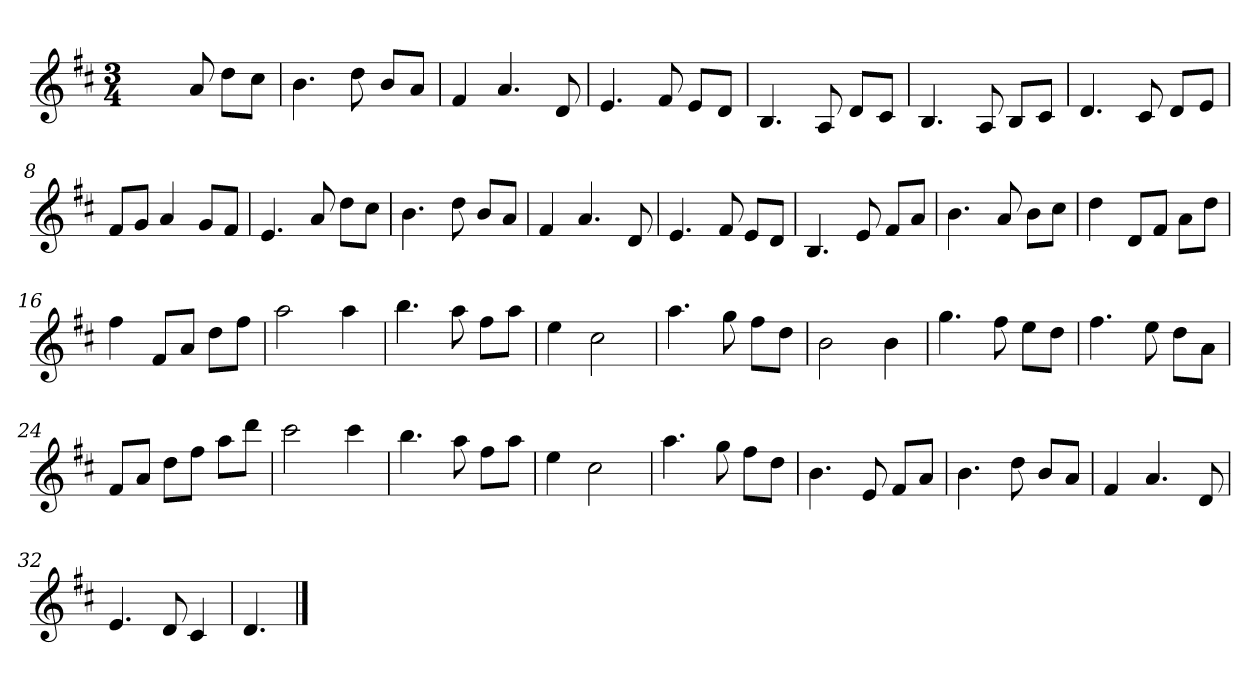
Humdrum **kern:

**kern
*part1
*staff1
*clefG2
*k[f#c#]
*b:
*M3/4
=1
4.ryy
8a/
8dd\L
8cc#\J
=2!
4.b\
8dd\
8b/L
8a/J
=3
4f#/
4.a/
8d/
=4
4.e/
8f#/
8e/L
8d/J
=5
4.B/
8A/
8d/L
8c#/J
!!LO:LB:g=z
=6
4.B/
8A/
8B/L
8c#/J
=7
4.d/
8c#/
8d/L
8e/J
=8
8f#/L
8g/J
4a/
8g/L
8f#/J
=9
4.e/
8a/
8dd\L
8cc#\J
!!LO:LB:g=z
=10
4.b\
8dd\
8b/L
8a/J
=11
4f#/
4.a/
8d/
=12
4.e/
8f#/
8e/L
8d/J
=13
4.B/
8e/
8f#/L
8a/J
!!LO:LB:g=z
=14
4.b\
8a/
8b\L
8cc#\J
=15
4dd\
8d/L
8f#/J
8a\L
8dd\J
=16
4ff#\
8f#/L
8a/J
8dd\L
8ff#\J
=17
2aa\
4aa\
!!LO:LB:g=z
=18
4.bb\
8aa\
8ff#\L
8aa\J
=19
4ee\
2cc#\
=20
4.aa\
8gg\
8ff#\L
8dd\J
=21
2b\
4b\
!!LO:LB:g=z
=22
4.gg\
8ff#\
8ee\L
8dd\J
=23
4.ff#\
8ee\
8dd\L
8a\J
=24
8f#/L
8a/J
8dd\L
8ff#\J
8aa\L
8ddd\J
=25
2ccc#\
4ccc#\
!!LO:LB:g=z
=26
4.bb\
8aa\
8ff#\L
8aa\J
=27
4ee\
2cc#\
=28
4.aa\
8gg\
8ff#\L
8dd\J
=29
4.b\
8e/
8f#/L
8a/J
!!LO:LB:g=z
=30
4.b\
8dd\
8b/L
8a/J
=31
4f#/
4.a/
8d/
=32
4.e/
8d/
4c#/
=33
4.d/
==
*-
